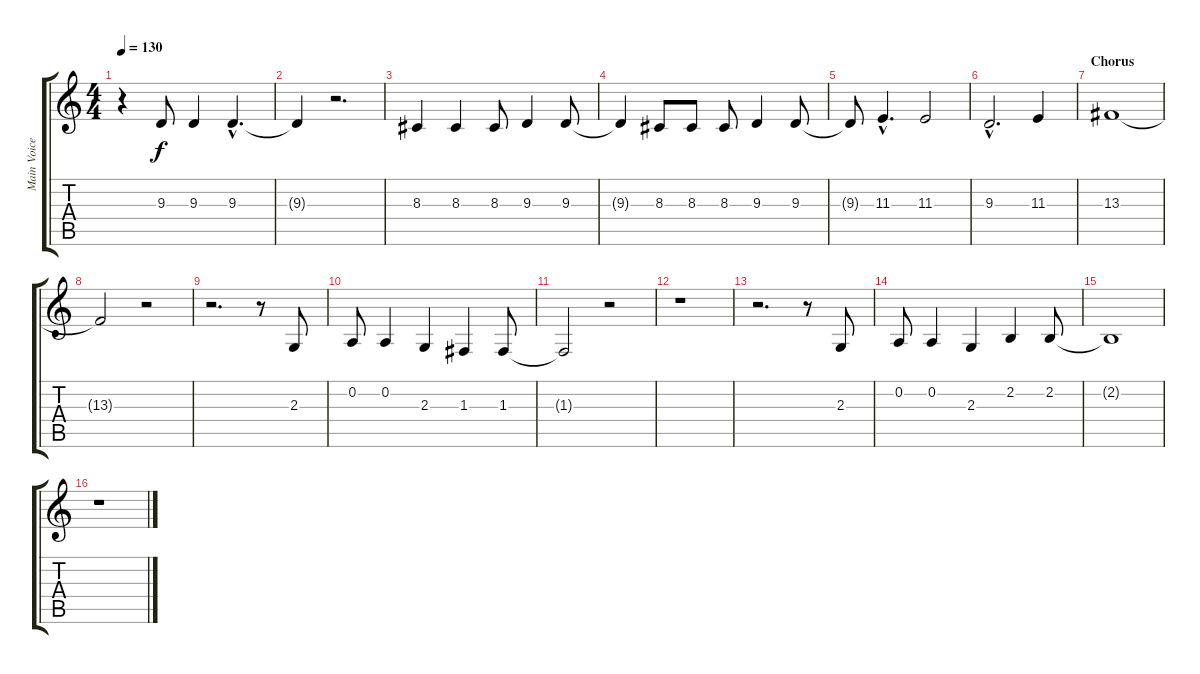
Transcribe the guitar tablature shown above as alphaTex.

\track ("Main Voice" "Main Voice") {instrument lead2sawtooth}
\staff {score tabs}
\tuning (D4 A3 F3 C3 G2 D2) {hide}
\ts (4 4)
\tempo 130
\clef g2
\ks c
r.4{dy f} 9.3.8 9.3.4 9.3{hac}.4{d} |
9.3{t}.4 r.2{d} |
8.3.4 8.3.4 8.3.8 9.3.4 9.3.8 |
9.3{t}.4 8.3.8 8.3.8 8.3.8 9.3.4 9.3.8 |
9.3{t}.8 11.3{hac}.4{d} 11.3.2 |
9.3{hac}.2{d} 11.3.4 |
\section ("" "Chorus")
13.3.1 |
13.3{t}.2 r.2 |
r.2{d} r.8 2.3.8 |
0.2.8 0.2.4 2.3.4 1.3.4 1.3.8 |
1.3{t}.2 r.2 |
r.1 |
r.2{d} r.8 2.3.8 |
0.2.8 0.2.4 2.3.4 2.2.4 2.2.8 |
2.2{t}.1 |
r.1
